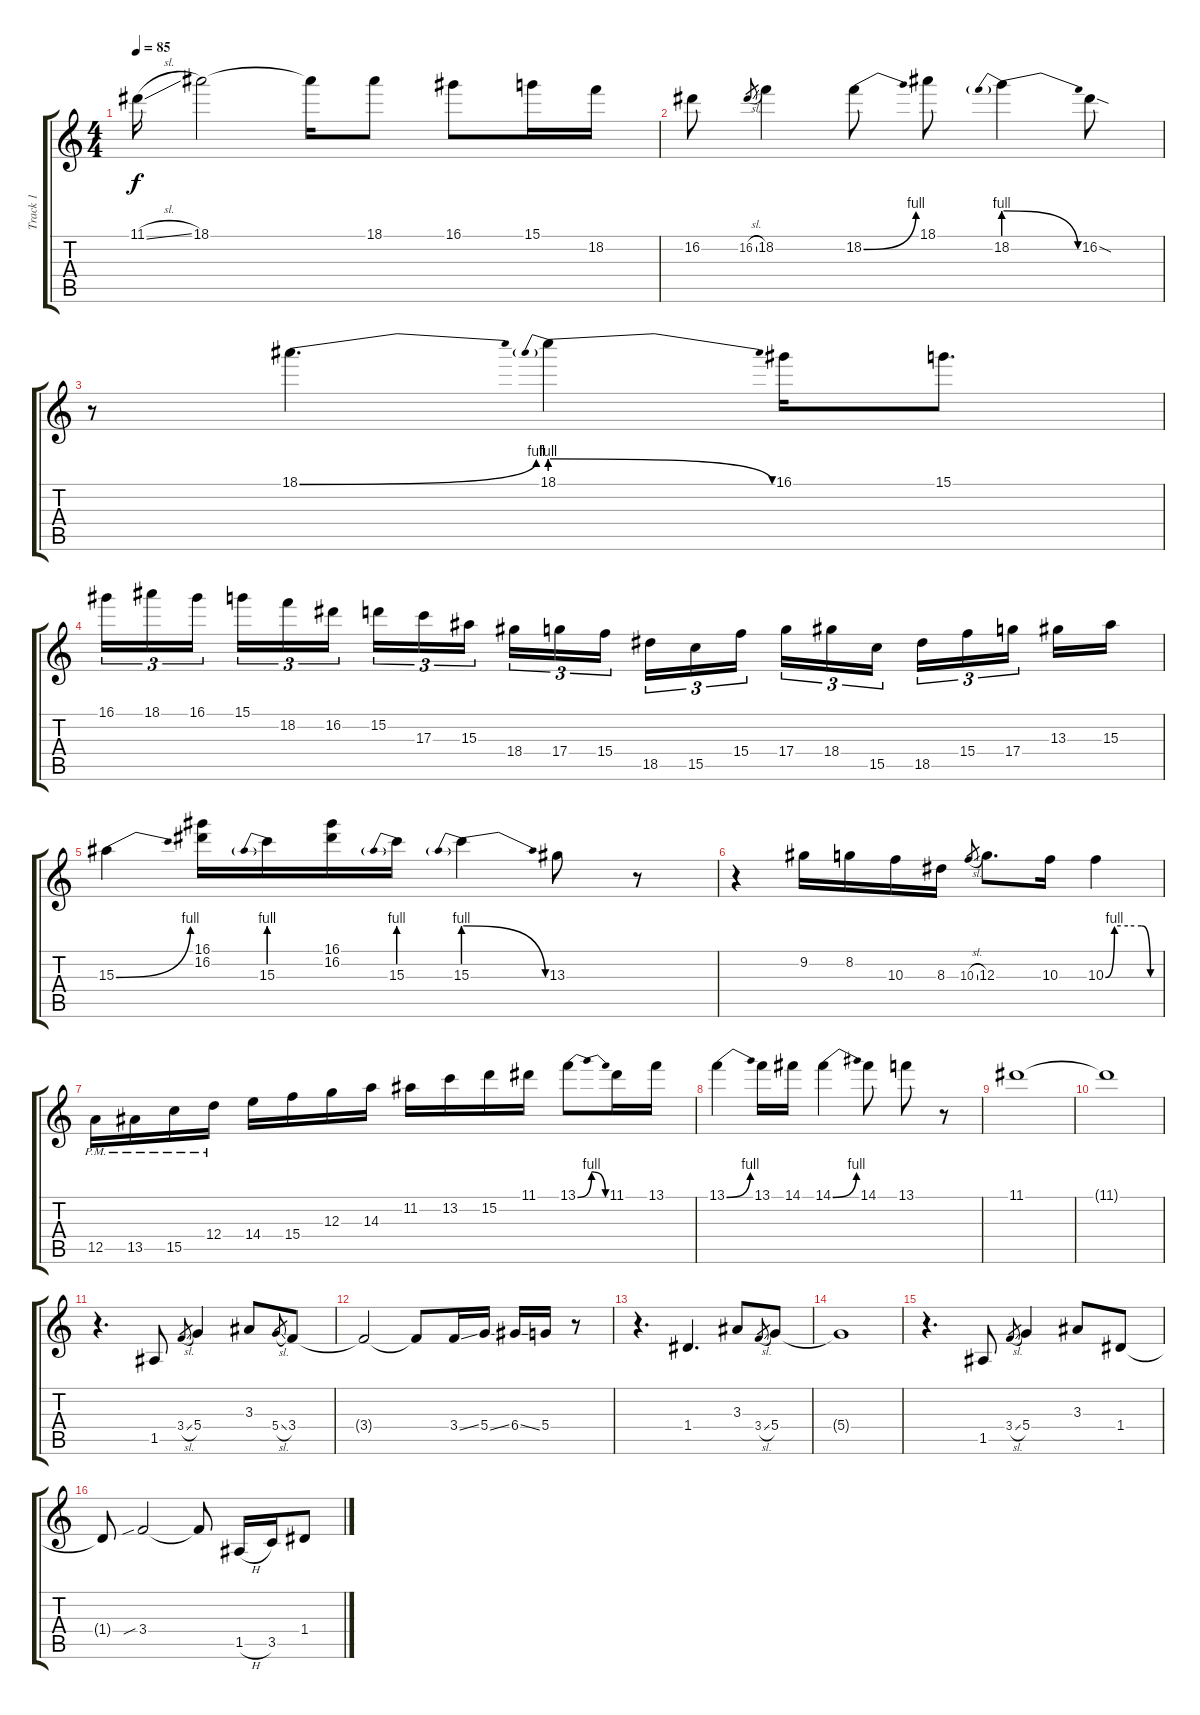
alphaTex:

\track ("Track 1" "Track 1") {instrument distortionguitar}
\staff {score tabs}
\tuning (E4 B3 G3 D3 A2 E2) {hide}
\ts (4 4)
\tempo 85
\clef g2
\ks c
11.1{sl}.16{dy f} 18.1.2 18.1{t}.16 18.1.8 16.1.8 15.1.16 18.2.16 |
16.2.8 16.2{sl}.8{gr} 18.2.4 18.2{be (bend 0 0 60 4)}.8 18.1.8 18.2{be (prebendrelease 0 4 60 0)}.4 16.2{sod}.8 |
r.8 18.1{be (bend 0 0 60 4)}.4{d} 18.1{be (prebendrelease 0 4 60 0)}.4 16.1.16 15.1.8{d} |
16.1.16{tu (3 2)} 18.1.16{tu (3 2)} 16.1.16{tu (3 2) beam splitsecondary} 15.1.16{tu (3 2)} 18.2.16{tu (3 2)} 16.2.16{tu (3 2)} 15.2.16{tu (3 2)} 17.3.16{tu (3 2)} 15.3.16{tu (3 2) beam splitsecondary} 18.4.16{tu (3 2)} 17.4.16{tu (3 2)} 15.4.16{tu (3 2)} 18.5.16{tu (3 2)} 15.5.16{tu (3 2)} 15.4.16{tu (3 2) beam splitsecondary} 17.4.16{tu (3 2)} 18.4.16{tu (3 2)} 15.5.16{tu (3 2)} 18.5.16{tu (3 2)} 15.4.16{tu (3 2)} 17.4.16{tu (3 2) beam splitsecondary} 13.3.16 15.3.16 |
15.3{be (bend 0 0 60 4)}.4 (16.1 16.2).16 15.3{be (prebend 0 4 60 4)}.16 (16.1 16.2).16 15.3{be (prebend 0 4 60 4)}.16 15.3{be (prebendrelease 0 4 60 0)}.4 13.3.8 r.8 |
r.4 9.2.16 8.2.16 10.3.16 8.3.16 10.3{sl}.8{gr} 12.3.8{d} 10.3.16 10.3{be (custom 0 0 10 4 25 4 40 4 50 0 60 0)}.4 |
12.5{pm}.16 13.5{pm}.16 15.5{pm}.16 12.4{pm}.16 14.4.16 15.4.16 12.3.16 14.3.16 11.2.16 13.2.16 15.2.16 11.1.16 13.1{be (bendrelease 0 0 20 4 35 4 60 0)}.8 11.1.16 13.1.16 |
13.1{be (bend 0 0 60 4)}.4 13.1.16 14.1.16 14.1{be (bend 0 0 60 4)}.4 14.1.8 13.1.8 r.8 |
11.1.1 |
11.1{t}.1 |
r.4{d} 1.5.8 3.4{sl}.8{gr} 5.4.4 3.3.8 5.4{sl}.8{gr} 3.4.8 |
3.4{t}.2 3.4{t}.8 3.4{ss}.16 5.4{ss}.16 6.4{ss}.16 5.4.16 r.8 |
r.4{d} 1.4.4{d} 3.3.8 3.4{sl}.8{gr} 5.4.8 |
5.4{t}.1 |
r.4{d} 1.5.8 3.4{sl}.8{gr} 5.4.4 3.3.8 1.4.8 |
1.4{t}.8 3.4{sib}.2 3.4{t}.8 1.5{h}.16 3.5.16 1.4.8
